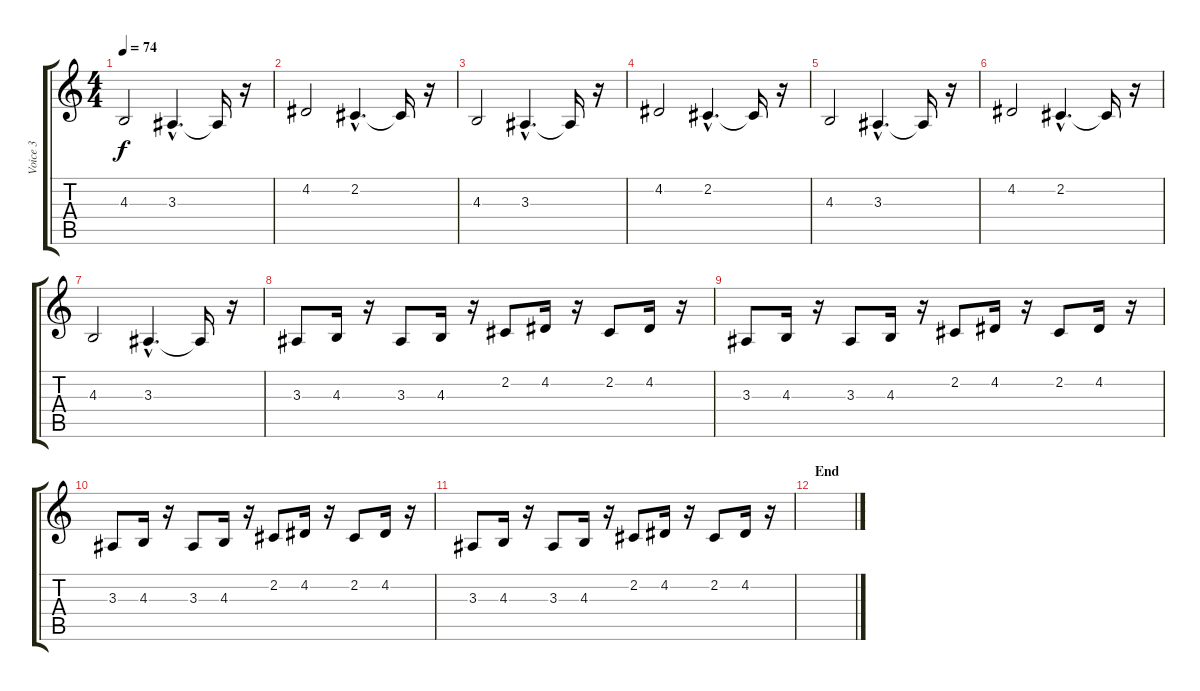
\track ("Voice 3" "Voice 3") {instrument altosax}
\staff {score tabs}
\tuning (E4 B3 G3 D3 A2 E2) {hide}
\ts (4 4)
\tempo 74
\clef g2
\ks c
4.3.2{dy f} 3.3{hac}.4{d} 3.3{t}.16 r.16 |
4.2.2 2.2{hac}.4{d} 2.2{t}.16 r.16 |
4.3.2 3.3{hac}.4{d} 3.3{t}.16 r.16 |
4.2.2 2.2{hac}.4{d} 2.2{t}.16 r.16 |
4.3.2 3.3{hac}.4{d} 3.3{t}.16 r.16 |
4.2.2 2.2{hac}.4{d} 2.2{t}.16 r.16 |
4.3.2 3.3{hac}.4{d} 3.3{t}.16 r.16 |
3.3.8 4.3.16 r.16 3.3.8 4.3.16 r.16 2.2.8 4.2.16 r.16 2.2.8 4.2.16 r.16 |
3.3.8 4.3.16 r.16 3.3.8 4.3.16 r.16 2.2.8 4.2.16 r.16 2.2.8 4.2.16 r.16 |
3.3.8 4.3.16 r.16 3.3.8 4.3.16 r.16 2.2.8 4.2.16 r.16 2.2.8 4.2.16 r.16 |
3.3.8 4.3.16 r.16 3.3.8 4.3.16 r.16 2.2.8 4.2.16 r.16 2.2.8 4.2.16 r.16 |
\section ("" "End")
